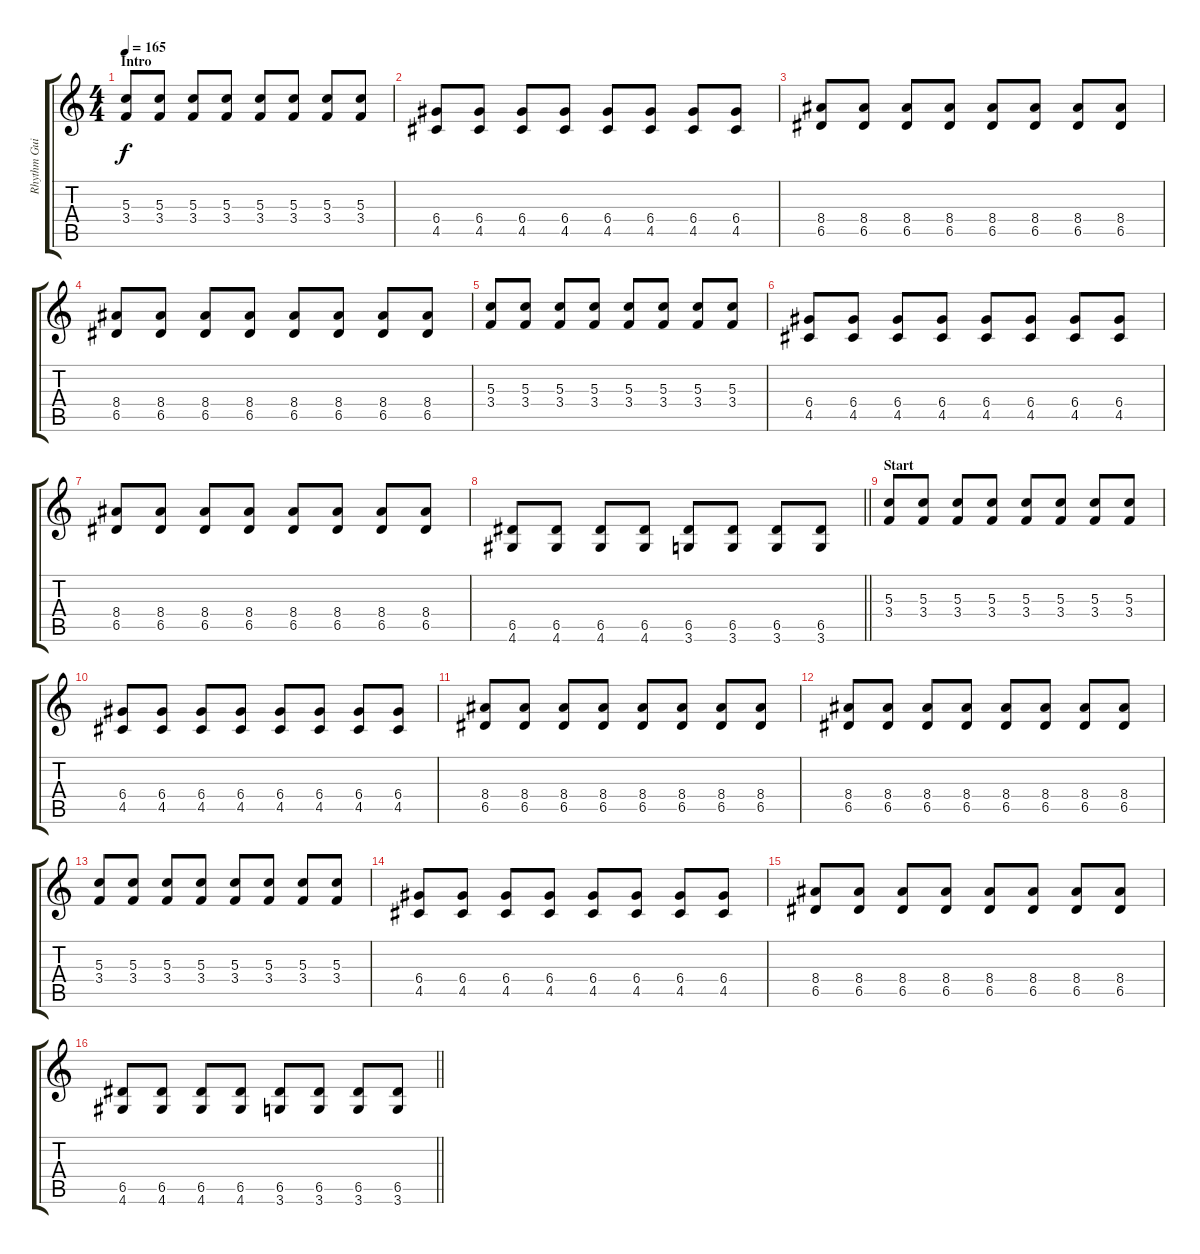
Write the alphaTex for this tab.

\track ("Rhythm Guitar" "Rhythm Gui") {instrument distortionguitar}
\staff {score tabs}
\tuning (E4 B3 G3 D3 A2 E2) {hide}
\ts (4 4)
\section ("" "Intro")
\tempo 165
\clef g2
\ks c
(5.3 3.4).8{dy f instrument distortionguitar} (5.3 3.4).8 (5.3 3.4).8 (5.3 3.4).8 (5.3 3.4).8 (5.3 3.4).8 (5.3 3.4).8 (5.3 3.4).8 |
(6.4 4.5).8 (6.4 4.5).8 (6.4 4.5).8 (6.4 4.5).8 (6.4 4.5).8 (6.4 4.5).8 (6.4 4.5).8 (6.4 4.5).8 |
(8.4 6.5).8 (8.4 6.5).8 (8.4 6.5).8 (8.4 6.5).8 (8.4 6.5).8 (8.4 6.5).8 (8.4 6.5).8 (8.4 6.5).8 |
(8.4 6.5).8 (8.4 6.5).8 (8.4 6.5).8 (8.4 6.5).8 (8.4 6.5).8 (8.4 6.5).8 (8.4 6.5).8 (8.4 6.5).8 |
(5.3 3.4).8 (5.3 3.4).8 (5.3 3.4).8 (5.3 3.4).8 (5.3 3.4).8 (5.3 3.4).8 (5.3 3.4).8 (5.3 3.4).8 |
(6.4 4.5).8 (6.4 4.5).8 (6.4 4.5).8 (6.4 4.5).8 (6.4 4.5).8 (6.4 4.5).8 (6.4 4.5).8 (6.4 4.5).8 |
(8.4 6.5).8 (8.4 6.5).8 (8.4 6.5).8 (8.4 6.5).8 (8.4 6.5).8 (8.4 6.5).8 (8.4 6.5).8 (8.4 6.5).8 |
\barLineRight lightlight
(6.5 4.6).8 (6.5 4.6).8 (6.5 4.6).8 (6.5 4.6).8 (6.5 3.6).8 (6.5 3.6).8 (6.5 3.6).8 (6.5 3.6).8 |
\section ("" "Start")
(5.3 3.4).8 (5.3 3.4).8 (5.3 3.4).8 (5.3 3.4).8 (5.3 3.4).8 (5.3 3.4).8 (5.3 3.4).8 (5.3 3.4).8 |
(6.4 4.5).8 (6.4 4.5).8 (6.4 4.5).8 (6.4 4.5).8 (6.4 4.5).8 (6.4 4.5).8 (6.4 4.5).8 (6.4 4.5).8 |
(8.4 6.5).8 (8.4 6.5).8 (8.4 6.5).8 (8.4 6.5).8 (8.4 6.5).8 (8.4 6.5).8 (8.4 6.5).8 (8.4 6.5).8 |
(8.4 6.5).8 (8.4 6.5).8 (8.4 6.5).8 (8.4 6.5).8 (8.4 6.5).8 (8.4 6.5).8 (8.4 6.5).8 (8.4 6.5).8 |
(5.3 3.4).8 (5.3 3.4).8 (5.3 3.4).8 (5.3 3.4).8 (5.3 3.4).8 (5.3 3.4).8 (5.3 3.4).8 (5.3 3.4).8 |
(6.4 4.5).8 (6.4 4.5).8 (6.4 4.5).8 (6.4 4.5).8 (6.4 4.5).8 (6.4 4.5).8 (6.4 4.5).8 (6.4 4.5).8 |
(8.4 6.5).8 (8.4 6.5).8 (8.4 6.5).8 (8.4 6.5).8 (8.4 6.5).8 (8.4 6.5).8 (8.4 6.5).8 (8.4 6.5).8 |
\barLineRight lightlight
(6.5 4.6).8 (6.5 4.6).8 (6.5 4.6).8 (6.5 4.6).8 (6.5 3.6).8 (6.5 3.6).8 (6.5 3.6).8 (6.5 3.6).8
